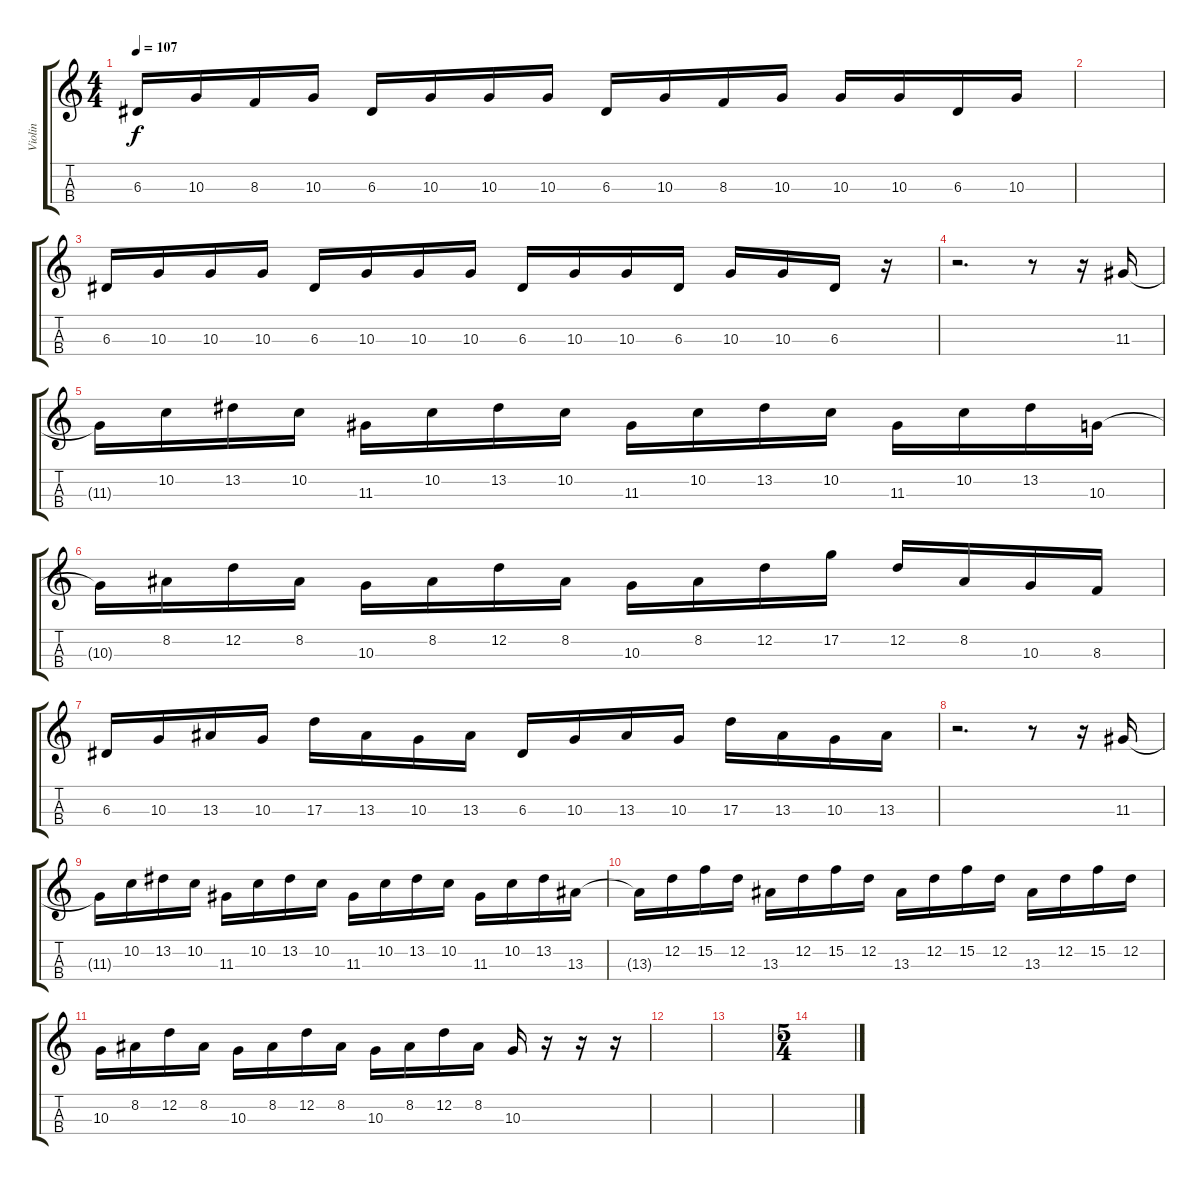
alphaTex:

\track ("Violin" "Violin") {instrument violin}
\staff {score tabs}
\tuning (G4 D4 A3 D3) {hide}
\ts (4 4)
\tempo 107
\clef g2
\ks c
6.3.16{dy f} 10.3.16 8.3.16 10.3.16 6.3.16 10.3.16 10.3.16 10.3.16 6.3.16 10.3.16 8.3.16 10.3.16 10.3.16 10.3.16 6.3.16 10.3.16 |
|
6.3.16 10.3.16 10.3.16 10.3.16 6.3.16 10.3.16 10.3.16 10.3.16 6.3.16 10.3.16 10.3.16 6.3.16 10.3.16 10.3.16 6.3.16 r.16 |
r.2{d} r.8 r.16 11.3.16 |
11.3{t}.16 10.2.16 13.2.16 10.2.16 11.3.16 10.2.16 13.2.16 10.2.16 11.3.16 10.2.16 13.2.16 10.2.16 11.3.16 10.2.16 13.2.16 10.3.16 |
10.3{t}.16 8.2.16 12.2.16 8.2.16 10.3.16 8.2.16 12.2.16 8.2.16 10.3.16 8.2.16 12.2.16 17.2.16 12.2.16 8.2.16 10.3.16 8.3.16 |
6.3.16 10.3.16 13.3.16 10.3.16 17.3.16 13.3.16 10.3.16 13.3.16 6.3.16 10.3.16 13.3.16 10.3.16 17.3.16 13.3.16 10.3.16 13.3.16 |
r.2{d} r.8 r.16 11.3.16 |
11.3{t}.16 10.2.16 13.2.16 10.2.16 11.3.16 10.2.16 13.2.16 10.2.16 11.3.16 10.2.16 13.2.16 10.2.16 11.3.16 10.2.16 13.2.16 13.3.16 |
13.3{t}.16 12.2.16 15.2.16 12.2.16 13.3.16 12.2.16 15.2.16 12.2.16 13.3.16 12.2.16 15.2.16 12.2.16 13.3.16 12.2.16 15.2.16 12.2.16 |
10.3.16 8.2.16 12.2.16 8.2.16 10.3.16 8.2.16 12.2.16 8.2.16 10.3.16 8.2.16 12.2.16 8.2.16 10.3.16 r.16 r.16 r.16 |
|
|
\ts (5 4)
